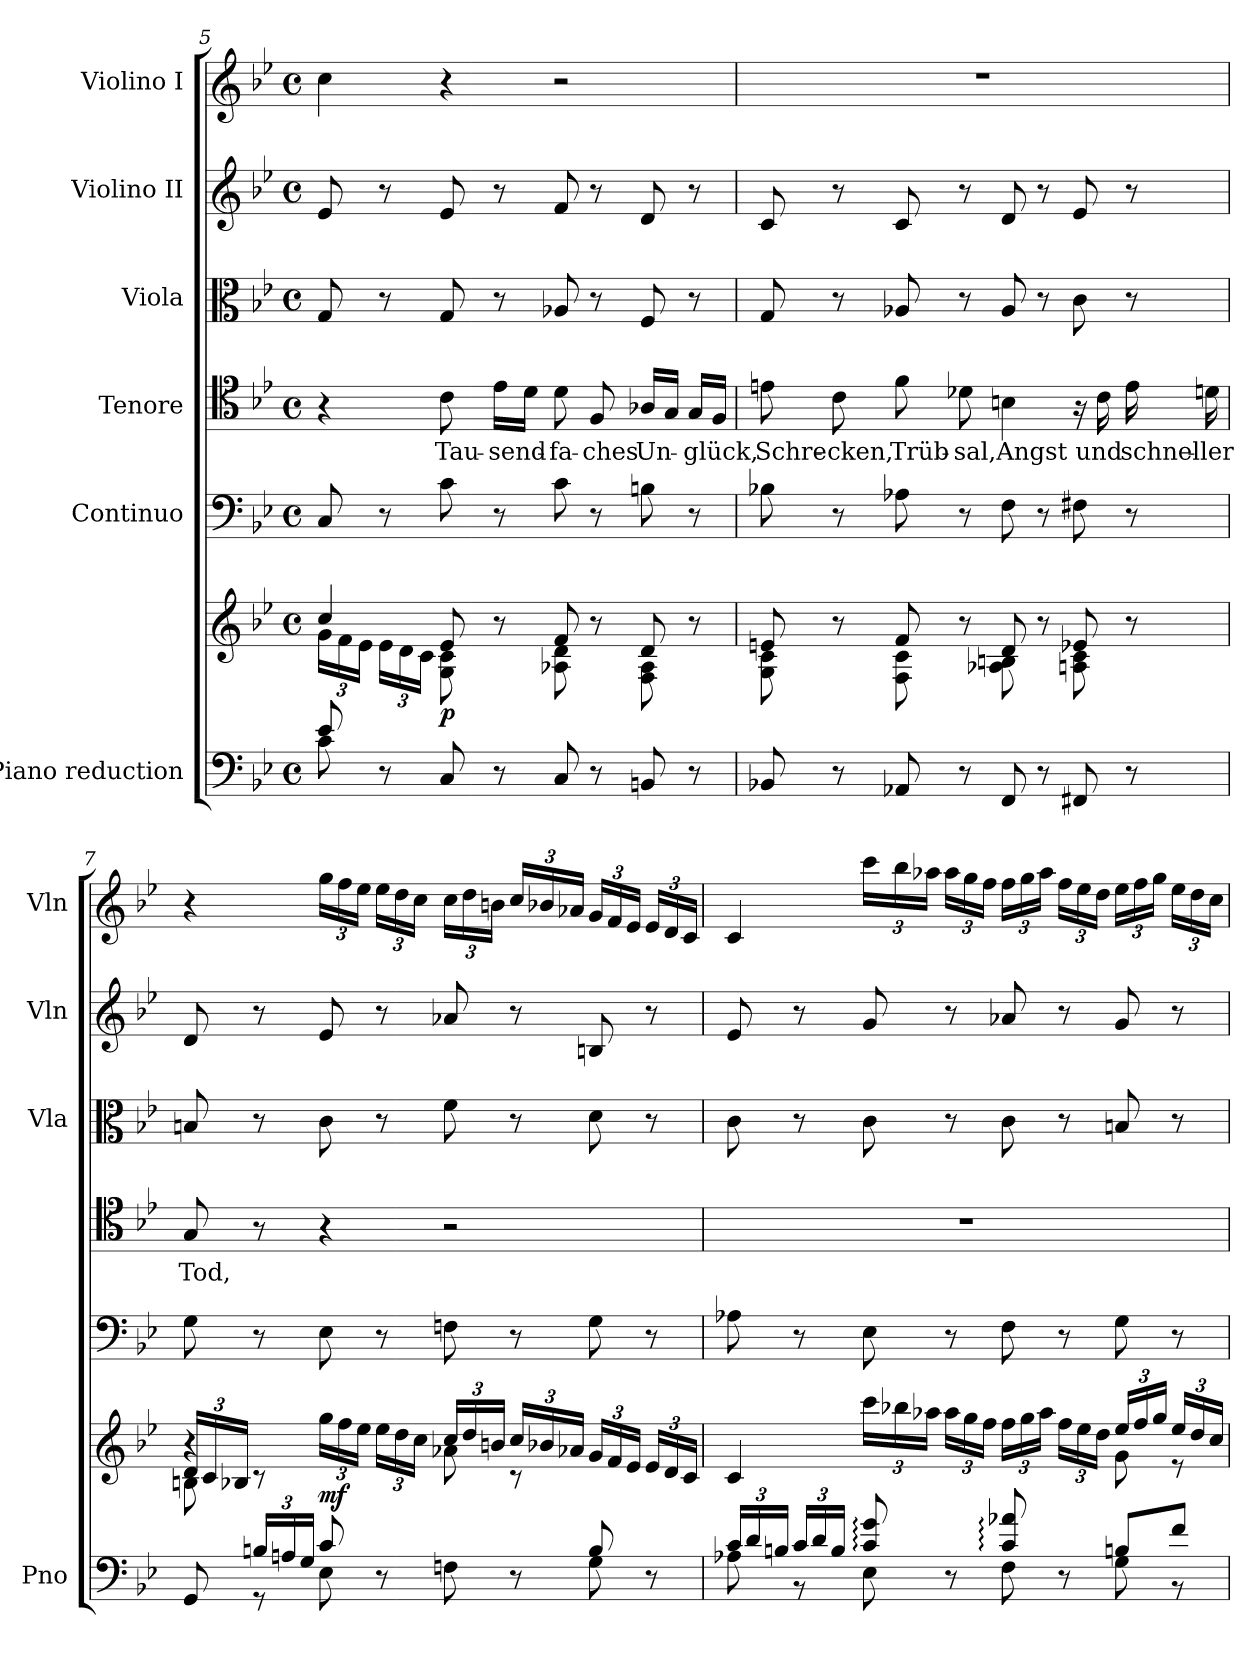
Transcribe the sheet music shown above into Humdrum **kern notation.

**kern	**kern	**dynam	**kern	**kern	**text	**kern	**kern	**kern
*part6	*part6	*part6	*part5	*part4	*part4	*part3	*part2	*part1
*staff7	*staff6	*staff6/7	*staff5	*staff4	*staff4	*staff3	*staff2	*staff1
*I"Piano reduction	*	*	*I"Continuo	*I"Tenore	*	*I"Viola	*I"Violino II	*I"Violino I
*I'Pno	*	*	*	*	*	*I'Vla	*I'Vln	*I'Vln
!!LO:PB:g=z
*clefF4	*clefG2	*	*clefF4	*clefC4	*	*clefC3	*clefG2	*clefG2
*k[b-e-]	*k[b-e-]	*	*k[b-e-]	*k[b-e-]	*	*k[b-e-]	*k[b-e-]	*k[b-e-]
*M4/4	*M4/4	*	*M4/4	*M4/4	*	*M4/4	*M4/4	*M4/4
*met(c)	*met(c)	*	*met(c)	*met(c)	*	*met(c)	*met(c)	*met(c)
=5	=5	=5	=5	=5	=5	=5	=5	=5
*^	*^	*	*	*	*	*	*	*
*	*	*	*Xbrackettup	*	*	*	*	*	*	*
8e-/	8c\	4cc/	24g\LL	.	8C/	4r	.	8G/	8e-/	4cc\
.	.	.	24f\	.	.	.	.	.	.	.
.	.	.	24e-\JJ	.	.	.	.	.	.	.
8r	8ryy	.	24e-\LL	.	8r	.	.	8r	8r	.
.	.	.	24d\	.	.	.	.	.	.	.
.	.	.	24c\JJ	.	.	.	.	.	.	.
!	!	!	!	!LO:DY:b	!	!	!LO:LY:b	!	!	!
8C/	4ryy	8e-/	8G\ 8c\	p	8c\	8c\	Tau-	8G/	8e-/	4r
!	!	!	!	!	!	!	!LO:LY:b	!	!	!
8r	.	8r	8ryy	.	8r	16e-\LL	-send-	8r	8r	.
.	.	.	.	.	.	16d\JJ	.	.	.	.
!	!	!	!	!	!	!	!LO:LY:b	!	!	!
8C/	2ryy	8f/	8A-X\ 8d\	.	8c\	8d\	-fa-	8A-X/	8f/	2r
!	!	!	!	!	!	!	!LO:LY:b	!	!	!
8r	.	8r	8ryy	.	8r	8F/	-ches	8r	8r	.
!	!	!	!	!	!	!	!LO:LY:b	!	!	!
8BBn/	.	8d/	8F\ 8A-\	.	8Bn\	16A-X/LL	Un-	8F/	8d/	.
.	.	.	.	.	.	16G/JJ	.	.	.	.
!	!	!	!	!	!	!	!LO:LY:b	!	!	!
8r	.	8r	8ryy	.	8r	16G/LL	-glück,	8r	8r	.
.	.	.	.	.	.	16F/JJ	.	.	.	.
*v	*v	*	*	*	*	*	*	*	*	*
=6	=6	=6	=6	=6	=6	=6	=6	=6	=6
!	!	!	!	!	!	!LO:LY:b	!	!	!
8BB-X/	8en/	8G\ 8c\	.	8B-X\	8en\	Schre-	8G/	8c/	1r
!	!	!	!	!	!	!LO:LY:b	!	!	!
8r	8r	8ryy	.	8r	8c\	-cken,	8r	8r	.
!	!	!	!	!	!	!LO:LY:b	!	!	!
8AA-X/	8f/	8F\ 8c\	.	8A-X\	8f\	Trüb-	8A-X/	8c/	.
!	!	!	!	!	!	!LO:LY:b	!	!	!
8r	8r	8ryy	.	8r	8d-X\	-sal,	8r	8r	.
!	!	!	!	!	!	!LO:LY:b	!	!	!
8FF/	8d/	8A-X\ 8Bn\	.	8F\	4Bn\	Angst	8A-/	8d/	.
8r	8r	8ryy	.	8r	.	.	8r	8r	.
8FF#X/	8e-X/	8An\ 8c\	.	8F#X\	16r	.	8c\	8e-/	.
!	!	!	!	!	!	!LO:LY:b	!	!	!
.	.	.	.	.	16c\	und	.	.	.
!	!	!	!	!	!	!LO:LY:b	!	!	!
8r	8r	8ryy	.	8r	16e\	schnel-	8r	8r	.
!	!	!	!	!	!	!LO:LY:b	!	!	!
.	.	.	.	.	16dn\	-ler	.	.	.
!!LO:LB:g=z
=7	=7	=7	=7	=7	=7	=7	=7	=7	=7
*^	*	*^	*	*	*	*	*	*	*
!	!	!	!	!	!	!	!	!LO:LY:b	!	!	!
8ryy	8GG/	4r	8Bn\	24d/LL	.	8G\	8G/	Tod,	8Bn/	8d/	4r
.	.	.	.	24c/	.	.	.	.	.	.	.
.	.	.	.	24B-/JJ	.	.	.	.	.	.	.
*Xbrackettup	*	*	*	*	*	*	*	*	*	*	*
24Bn/LL	8r	.	8r	2..ryy	.	8r	8r	.	8r	8r	.
24An/	.	.	.	.	.	.	.	.	.	.	.
24G/JJ	.	.	.	.	.	.	.	.	.	.	.
*	*	*	*	*	*	*	*	*	*	*	*Xbrackettup
!	!	!	!	!	!LO:DY:b	!	!	!	!	!	!
8c/	8E-\	24gg\LL	4ryy	.	mf	8E-\	4r	.	8c\	8e-/	24gg\LL
.	.	24ff\	.	.	.	.	.	.	.	.	24ff\
.	.	24ee-\JJ	.	.	.	.	.	.	.	.	24ee-\JJ
8r	8ryy	24ee-\LL	.	.	.	8r	.	.	8r	8r	24ee-\LL
.	.	24dd\	.	.	.	.	.	.	.	.	24dd\
.	.	24cc\JJ	.	.	.	.	.	.	.	.	24cc\JJ
8ryy	8Fn\	24cc/LL	8a-X\	.	.	8Fn\	2r	.	8f\	8a-X/	24cc\LL
.	.	24dd/	.	.	.	.	.	.	.	.	24dd\
.	.	24bn/JJ	.	.	.	.	.	.	.	.	24bn\JJ
8r	8ryy	24cc/LL	8r	.	.	8r	.	.	8r	8r	24cc/LL
.	.	24b-X/	.	.	.	.	.	.	.	.	24b-X/
.	.	24a-X/JJ	.	.	.	.	.	.	.	.	24a-X/JJ
8B/	8G\	24g/LL	4ryy	.	.	8G\	.	.	8d\	8Bn/	24g/LL
.	.	24f/	.	.	.	.	.	.	.	.	24f/
.	.	24e-/JJ	.	.	.	.	.	.	.	.	24e-/JJ
8r	8ryy	24e-/LL	.	.	.	8r	.	.	8r	8r	24e-/LL
.	.	24d/	.	.	.	.	.	.	.	.	24d/
.	.	24c/JJ	.	.	.	.	.	.	.	.	24c/JJ
*	*	*	*v	*v	*	*	*	*	*	*	*
=8	=8	=8	=8	=8	=8	=8	=8	=8	=8	=8
24c/LL	8A-X\	4c/	2.ryy	.	8A-X\	1r	.	8c\	8e-/	4c/
24d/	.	.	.	.	.	.	.	.	.	.
24Bn/JJ	.	.	.	.	.	.	.	.	.	.
24c/LL	8r	.	.	.	8r	.	.	8r	8r	.
24d/	.	.	.	.	.	.	.	.	.	.
24B/JJ	.	.	.	.	.	.	.	.	.	.
8c/: 8g/:	8E-\	24ccc\LL	.	.	8E-\	.	.	8c\	8g/	24ccc\LL
.	.	24bb-X\	.	.	.	.	.	.	.	24bb-\
.	.	24aa-X\JJ	.	.	.	.	.	.	.	24aa-X\JJ
8r	8ryy	24aa-\LL	.	.	8r	.	.	8r	8r	24aa-\LL
.	.	24gg\	.	.	.	.	.	.	.	24gg\
.	.	24ff\JJ	.	.	.	.	.	.	.	24ff\JJ
8c/: 8a-X/:	8F\	24ff\LL	.	.	8F\	.	.	8c\	8a-X/	24ff\LL
.	.	24gg\	.	.	.	.	.	.	.	24gg\
.	.	24aa-\JJ	.	.	.	.	.	.	.	24aa-\JJ
8r	8ryy	24ff\LL	.	.	8r	.	.	8r	8r	24ff\LL
.	.	24ee-\	.	.	.	.	.	.	.	24ee-\
.	.	24dd\JJ	.	.	.	.	.	.	.	24dd\JJ
8Bn/L	8G\	24ee-/LL	8g\	.	8G\	.	.	8Bn/	8g/	24ee-\LL
.	.	24ff/	.	.	.	.	.	.	.	24ff\
.	.	24gg/JJ	.	.	.	.	.	.	.	24gg\JJ
8f/J	8r	24ee-/LL	8r	.	8r	.	.	8r	8r	24ee-\LL
.	.	24dd/	.	.	.	.	.	.	.	24dd\
.	.	24cc/JJ	.	.	.	.	.	.	.	24cc\JJ
*v	*v	*	*	*	*	*	*	*	*	*
*	*v	*v	*	*	*	*	*	*	*
=	=	=	=	=	=	=	=	=
*-	*-	*-	*-	*-	*-	*-	*-	*-
